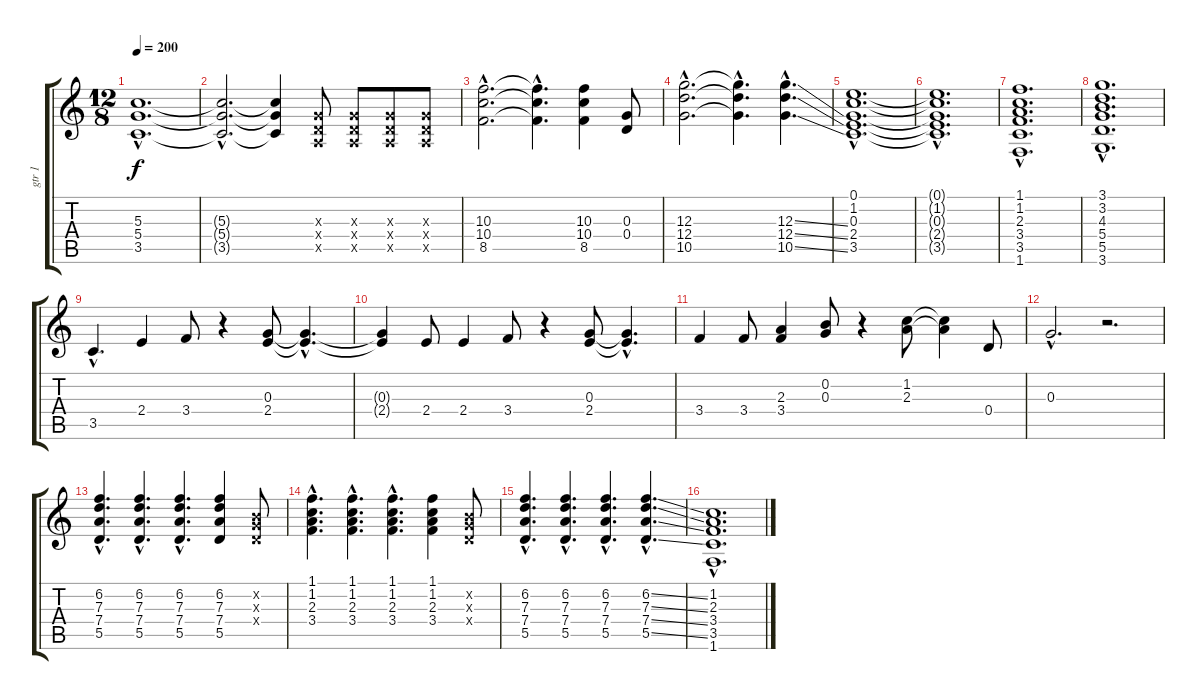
\track ("gtr 1" "gtr 1") {instrument overdrivenguitar}
\staff {score tabs}
\tuning (E4 B3 G3 D3 A2 E2) {hide}
\ts (12 8)
\tempo 200
\clef g2
\ks c
(5.3{hac} 5.4{hac} 3.5{hac}).1{d dy f} |
(5.3{hac t} 5.4{hac t} 3.5{hac t}).2{d} (5.3{t} 5.4{t} 3.5{t}).4 (0.3{x} 0.4{x} 0.5{x}).8 (0.3{x} 0.4{x} 0.5{x}).8 (0.3{x} 0.4{x} 0.5{x}).8 (0.3{x} 0.4{x} 0.5{x}).8 |
(10.3{hac} 10.4{hac} 8.5{hac}).2{d} (10.3{hac t} 10.4{hac t} 8.5{hac t}).4{d} (10.3 10.4 8.5).4 (0.3 0.4).8 |
(12.3{hac} 12.4{hac} 10.5{hac}).2{d} (12.3{hac t} 12.4{hac t} 10.5{hac t}).4{d} (12.3{ss hac} 12.4{ss hac} 10.5{ss hac}).4{d} |
(0.1{hac} 1.2{hac} 0.3{hac} 2.4{hac} 3.5{hac}).1{d} |
(0.1{hac t} 1.2{hac t} 0.3{hac t} 2.4{hac t} 3.5{hac t}).1{d} |
(1.1{hac} 1.2{hac} 2.3{hac} 3.4{hac} 3.5{hac} 1.6{hac}).1{d} |
(3.1{hac} 3.2{hac} 4.3{hac} 5.4{hac} 5.5{hac} 3.6{hac}).1{d} |
3.5{hac}.4{d} 2.4.4 3.4.8 r.4 (0.3 2.4).8 (0.3{hac t} 2.4{hac t}).4{d} |
(0.3{t} 2.4{t}).4 2.4.8 2.4.4 3.4.8 r.4 (0.3 2.4).8 (0.3{hac t} 2.4{hac t}).4{d} |
3.4.4 3.4.8 (2.3 3.4).4 (0.2 0.3).8 r.4 (1.2 2.3).8 (1.2{t} 2.3{t}).4 0.4.8 |
0.3{hac}.2{d} r.2{d} |
(6.2{hac} 7.3{hac} 7.4{hac} 5.5{hac}).4{d} (6.2{hac} 7.3{hac} 7.4{hac} 5.5{hac}).4{d} (6.2{hac} 7.3{hac} 7.4{hac} 5.5{hac}).4{d} (6.2 7.3 7.4 5.5).4 (0.2{x} 0.3{x} 0.4{x}).8 |
(1.1{hac} 1.2{hac} 2.3{hac} 3.4{hac}).4{d} (1.1{hac} 1.2{hac} 2.3{hac} 3.4{hac}).4{d} (1.1{hac} 1.2{hac} 2.3{hac} 3.4{hac}).4{d} (1.1 1.2 2.3 3.4).4 (0.2{x} 0.3{x} 0.4{x}).8 |
(6.2{hac} 7.3{hac} 7.4{hac} 5.5{hac}).4{d} (6.2{hac} 7.3{hac} 7.4{hac} 5.5{hac}).4{d} (6.2{hac} 7.3{hac} 7.4{hac} 5.5{hac}).4{d} (6.2{ss hac} 7.3{ss hac} 7.4{ss hac} 5.5{ss hac}).4{d} |
(1.2{hac} 2.3{hac} 3.4{hac} 3.5{hac} 1.6{hac}).1{d}
